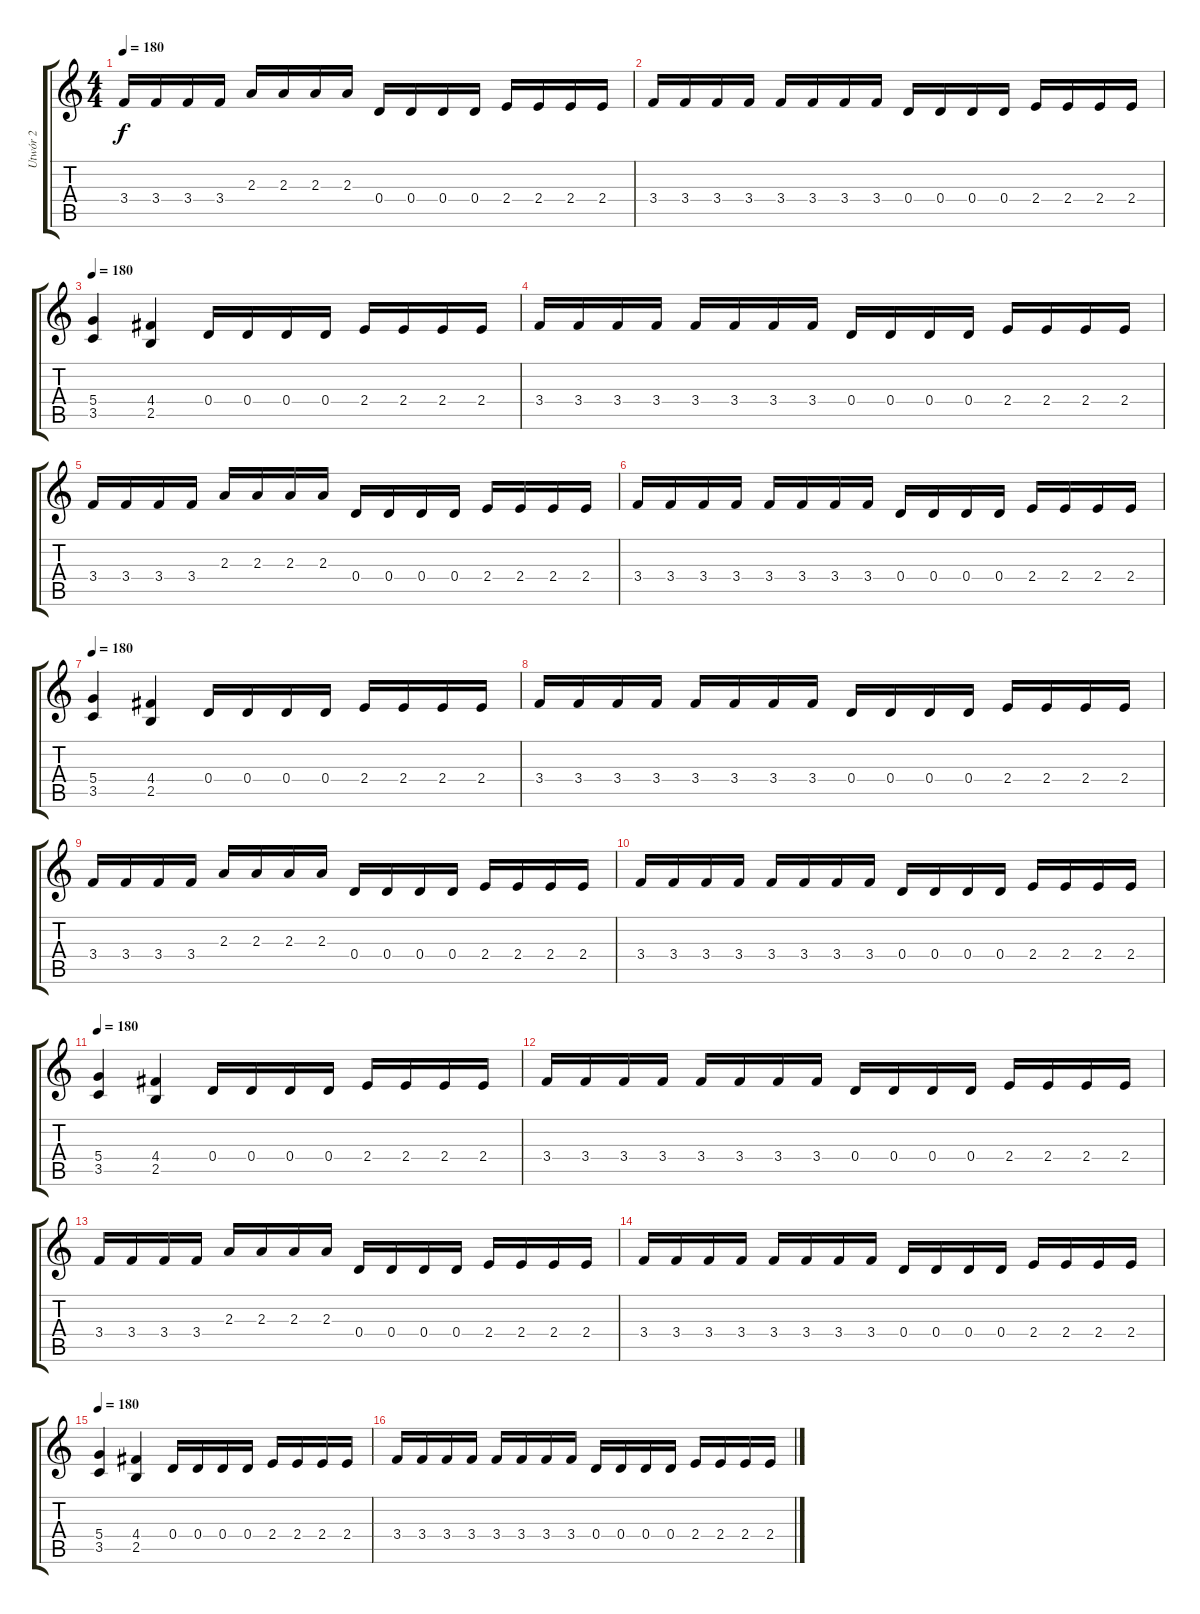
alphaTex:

\track ("Utwór 2" "Utwór 2") {instrument distortionguitar}
\staff {score tabs}
\tuning (E4 B3 G3 D3 A2 E2) {hide}
\ts (4 4)
\tempo 180
\clef g2
\ks c
3.4.16{dy f} 3.4.16 3.4.16 3.4.16 2.3.16 2.3.16 2.3.16 2.3.16 0.4.16 0.4.16 0.4.16 0.4.16 2.4.16 2.4.16 2.4.16 2.4.16 |
3.4.16 3.4.16 3.4.16 3.4.16 3.4.16 3.4.16 3.4.16 3.4.16 0.4.16 0.4.16 0.4.16 0.4.16 2.4.16 2.4.16 2.4.16 2.4.16 |
\tempo 180
(5.4 3.5).4 (4.4 2.5).4 0.4.16 0.4.16 0.4.16 0.4.16 2.4.16 2.4.16 2.4.16 2.4.16 |
3.4.16 3.4.16 3.4.16 3.4.16 3.4.16 3.4.16 3.4.16 3.4.16 0.4.16 0.4.16 0.4.16 0.4.16 2.4.16 2.4.16 2.4.16 2.4.16 |
3.4.16 3.4.16 3.4.16 3.4.16 2.3.16 2.3.16 2.3.16 2.3.16 0.4.16 0.4.16 0.4.16 0.4.16 2.4.16 2.4.16 2.4.16 2.4.16 |
3.4.16 3.4.16 3.4.16 3.4.16 3.4.16 3.4.16 3.4.16 3.4.16 0.4.16 0.4.16 0.4.16 0.4.16 2.4.16 2.4.16 2.4.16 2.4.16 |
\tempo 180
(5.4 3.5).4 (4.4 2.5).4 0.4.16 0.4.16 0.4.16 0.4.16 2.4.16 2.4.16 2.4.16 2.4.16 |
3.4.16 3.4.16 3.4.16 3.4.16 3.4.16 3.4.16 3.4.16 3.4.16 0.4.16 0.4.16 0.4.16 0.4.16 2.4.16 2.4.16 2.4.16 2.4.16 |
3.4.16 3.4.16 3.4.16 3.4.16 2.3.16 2.3.16 2.3.16 2.3.16 0.4.16 0.4.16 0.4.16 0.4.16 2.4.16 2.4.16 2.4.16 2.4.16 |
3.4.16 3.4.16 3.4.16 3.4.16 3.4.16 3.4.16 3.4.16 3.4.16 0.4.16 0.4.16 0.4.16 0.4.16 2.4.16 2.4.16 2.4.16 2.4.16 |
\tempo 180
(5.4 3.5).4 (4.4 2.5).4 0.4.16 0.4.16 0.4.16 0.4.16 2.4.16 2.4.16 2.4.16 2.4.16 |
3.4.16 3.4.16 3.4.16 3.4.16 3.4.16 3.4.16 3.4.16 3.4.16 0.4.16 0.4.16 0.4.16 0.4.16 2.4.16 2.4.16 2.4.16 2.4.16 |
3.4.16 3.4.16 3.4.16 3.4.16 2.3.16 2.3.16 2.3.16 2.3.16 0.4.16 0.4.16 0.4.16 0.4.16 2.4.16 2.4.16 2.4.16 2.4.16 |
3.4.16 3.4.16 3.4.16 3.4.16 3.4.16 3.4.16 3.4.16 3.4.16 0.4.16 0.4.16 0.4.16 0.4.16 2.4.16 2.4.16 2.4.16 2.4.16 |
\tempo 180
(5.4 3.5).4 (4.4 2.5).4 0.4.16 0.4.16 0.4.16 0.4.16 2.4.16 2.4.16 2.4.16 2.4.16 |
3.4.16 3.4.16 3.4.16 3.4.16 3.4.16 3.4.16 3.4.16 3.4.16 0.4.16 0.4.16 0.4.16 0.4.16 2.4.16 2.4.16 2.4.16 2.4.16
